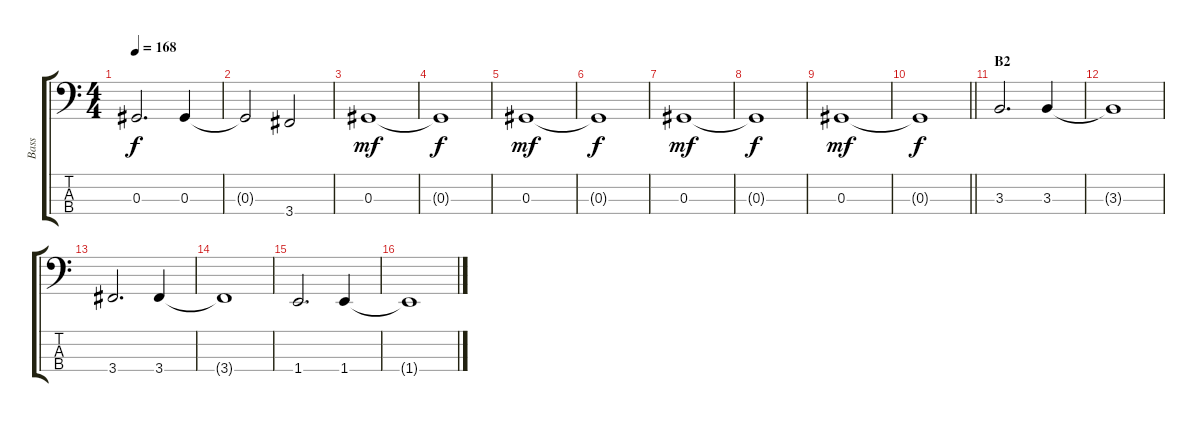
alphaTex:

\track ("Bass" "Bass") {instrument electricbassfinger}
\staff {score tabs}
\tuning (Gb2 Db2 Ab1 Eb1) {hide}
\ts (4 4)
\tempo 168
\clef f4
\ks c
0.3.2{d dy f} 0.3.4 |
0.3{t}.2 3.4.2 |
0.3.1{dy mf} |
0.3{t}.1{dy f} |
0.3.1{dy mf} |
0.3{t}.1{dy f} |
0.3.1{dy mf} |
0.3{t}.1{dy f} |
0.3.1{dy mf} |
\barLineRight lightlight
0.3{t}.1{dy f} |
\section ("" "B2")
3.3.2{d} 3.3.4 |
3.3{t}.1 |
3.4.2{d} 3.4.4 |
3.4{t}.1 |
1.4.2{d} 1.4.4 |
1.4{t}.1
